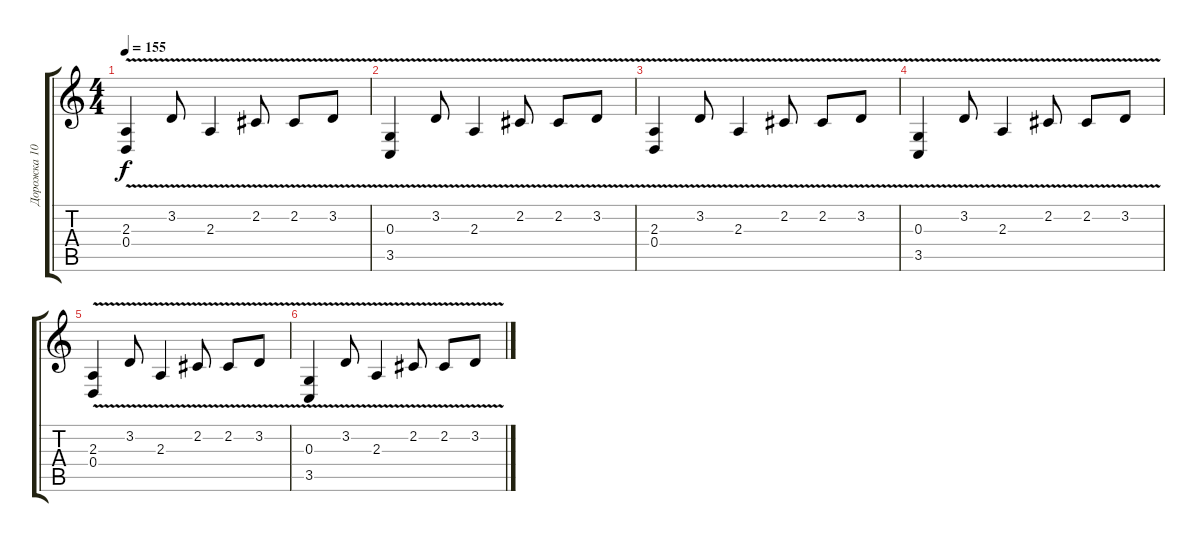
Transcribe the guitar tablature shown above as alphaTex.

\track ("Дорожка 10" "Дорожка 10") {instrument lead2sawtooth}
\staff {score tabs}
\tuning (E4 B3 G3 D3 A2 E2) {hide}
\ts (4 4)
\tempo 155
\clef g2
\ks c
(2.3{v} 0.4).4{dy f} 3.2{v}.8 2.3{v}.4 2.2{v}.8 2.2{v}.8 3.2{v}.8 |
(0.3 3.5{v}).4 3.2{v}.8 2.3{v}.4 2.2{v}.8 2.2{v}.8 3.2{v}.8 |
(2.3 0.4{v}).4 3.2{v}.8 2.3{v}.4 2.2{v}.8 2.2{v}.8 3.2{v}.8 |
(0.3 3.5{v}).4 3.2{v}.8 2.3{v}.4 2.2{v}.8 2.2{v}.8 3.2{v}.8 |
(2.3{v} 0.4).4 3.2{v}.8 2.3{v}.4 2.2{v}.8 2.2{v}.8 3.2{v}.8 |
(0.3 3.5{v}).4 3.2{v}.8 2.3{v}.4 2.2{v}.8 2.2{v}.8 3.2{v}.8
